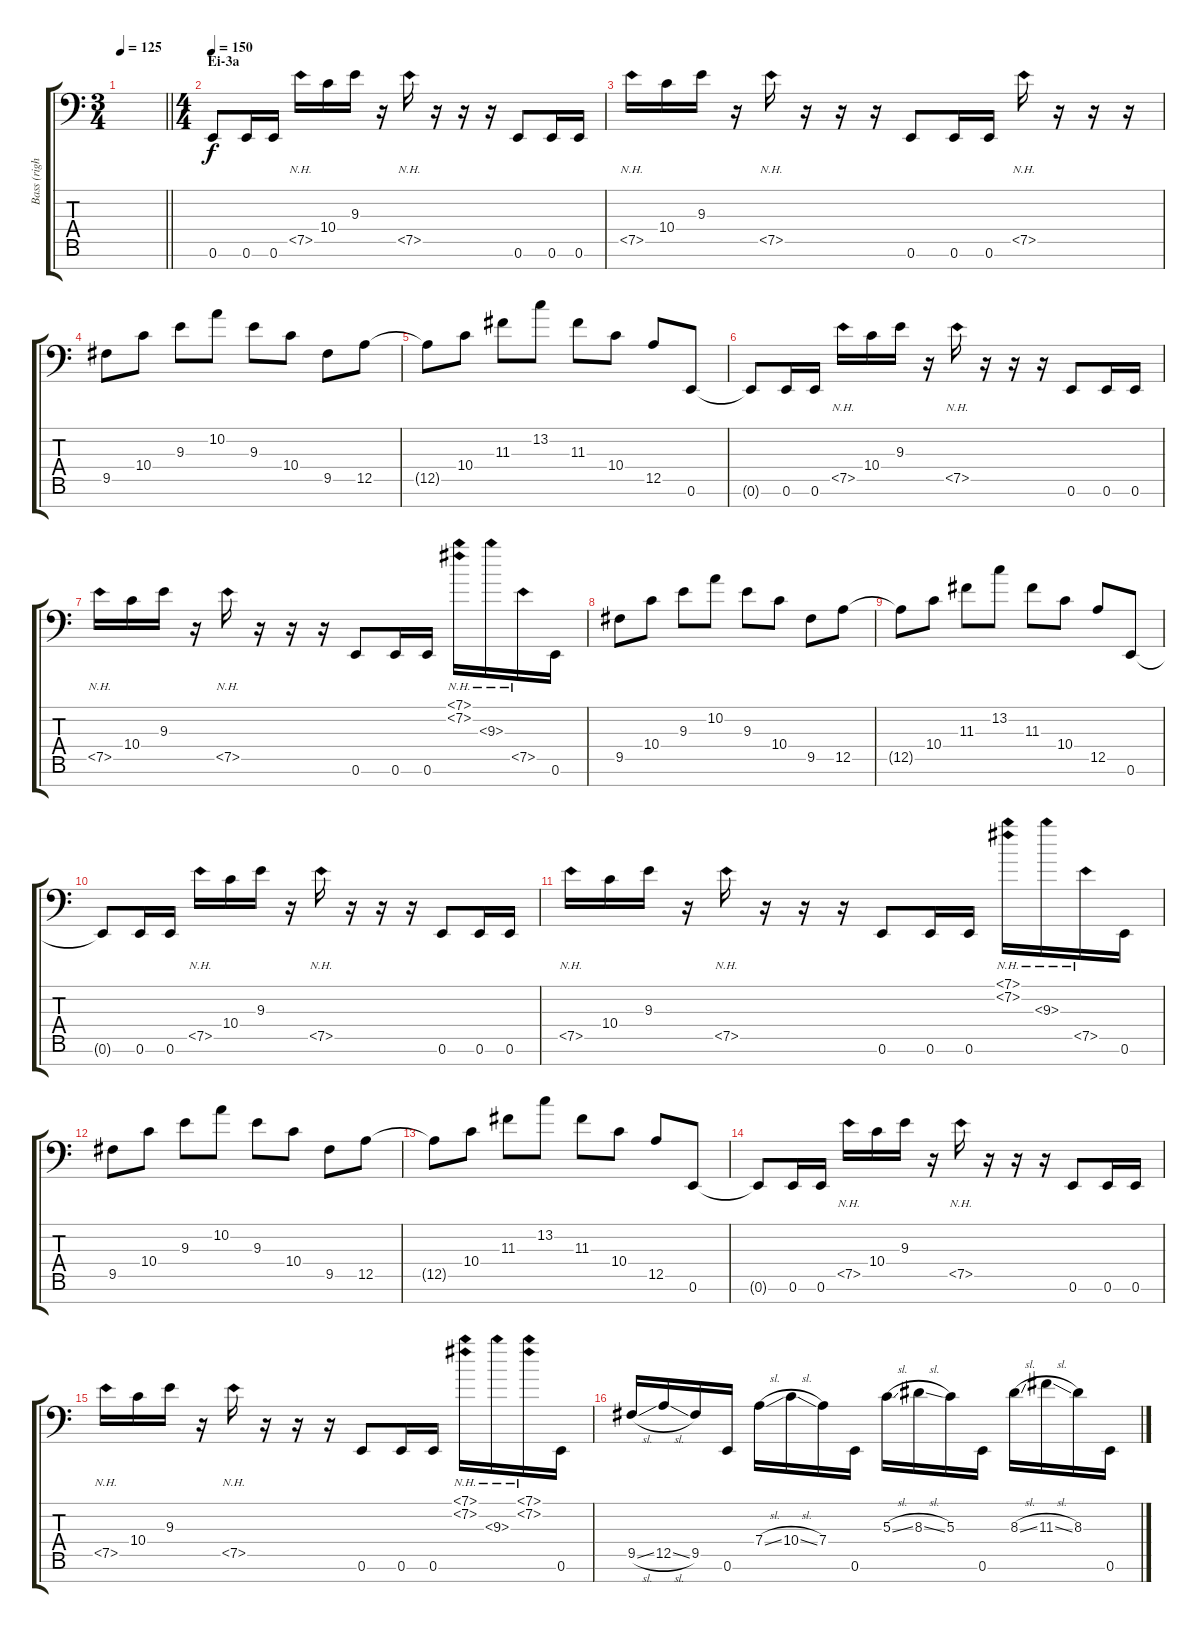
\track ("Bass (right)" "Bass (righ") {instrument synthbass1}
\staff {score tabs}
\tuning (E3 B2 G2 D2 A1 E1 B0) {hide}
\ts (3 4)
\tempo 125
\clef f4
\barLineRight lightlight
\ks c
|
\ts (4 4)
\section ("" "Ei-3a")
\tempo 150
0.6.8{volume 16 instrument fx1rain} 0.6.16 0.6.16 7.5{nh}.16 10.4.16 9.3.16 r.16 7.5{nh}.16 r.16 r.16 r.16 0.6.8 0.6.16 0.6.16 |
7.5{nh}.16 10.4.16 9.3.16 r.16 7.5{nh}.16 r.16 r.16 r.16 0.6.8 0.6.16 0.6.16 7.5{nh}.16 r.16 r.16 r.16 |
9.5.8 10.4.8 9.3.8 10.2.8 9.3.8 10.4.8 9.5.8 12.5.8 |
12.5{t}.8 10.4.8 11.3.8 13.2.8 11.3.8 10.4.8 12.5.8 0.6.8 |
0.6{t}.8 0.6.16 0.6.16 7.5{nh}.16 10.4.16 9.3.16 r.16 7.5{nh}.16 r.16 r.16 r.16 0.6.8 0.6.16 0.6.16 |
7.5{nh}.16 10.4.16 9.3.16 r.16 7.5{nh}.16 r.16 r.16 r.16 0.6.8 0.6.16 0.6.16 (7.1{nh} 7.2{nh}).16 9.3{nh}.16 7.5{nh}.16 0.6.16 |
9.5.8 10.4.8 9.3.8 10.2.8 9.3.8 10.4.8 9.5.8 12.5.8 |
12.5{t}.8 10.4.8 11.3.8 13.2.8 11.3.8 10.4.8 12.5.8 0.6.8 |
0.6{t}.8 0.6.16 0.6.16 7.5{nh}.16 10.4.16 9.3.16 r.16 7.5{nh}.16 r.16 r.16 r.16 0.6.8 0.6.16 0.6.16 |
7.5{nh}.16 10.4.16 9.3.16 r.16 7.5{nh}.16 r.16 r.16 r.16 0.6.8 0.6.16 0.6.16 (7.1{nh} 7.2{nh}).16 9.3{nh}.16 7.5{nh}.16 0.6.16 |
9.5.8 10.4.8 9.3.8 10.2.8 9.3.8 10.4.8 9.5.8 12.5.8 |
12.5{t}.8 10.4.8 11.3.8 13.2.8 11.3.8 10.4.8 12.5.8 0.6.8 |
0.6{t}.8 0.6.16 0.6.16 7.5{nh}.16 10.4.16 9.3.16 r.16 7.5{nh}.16 r.16 r.16 r.16 0.6.8 0.6.16 0.6.16 |
7.5{nh}.16 10.4.16 9.3.16 r.16 7.5{nh}.16 r.16 r.16 r.16 0.6.8 0.6.16 0.6.16 (7.1{nh} 7.2{nh}).16 9.3{nh}.16 (7.1{nh} 7.2{nh}).16 0.6.16 |
9.5{sl}.16 12.5{sl}.16 9.5.16 0.6.16 7.4{sl}.16 10.4{sl}.16 7.4.16 0.6.16 5.3{sl}.16 8.3{sl}.16 5.3.16 0.6.16 8.3{sl}.16 11.3{sl}.16 8.3.16 0.6.16
